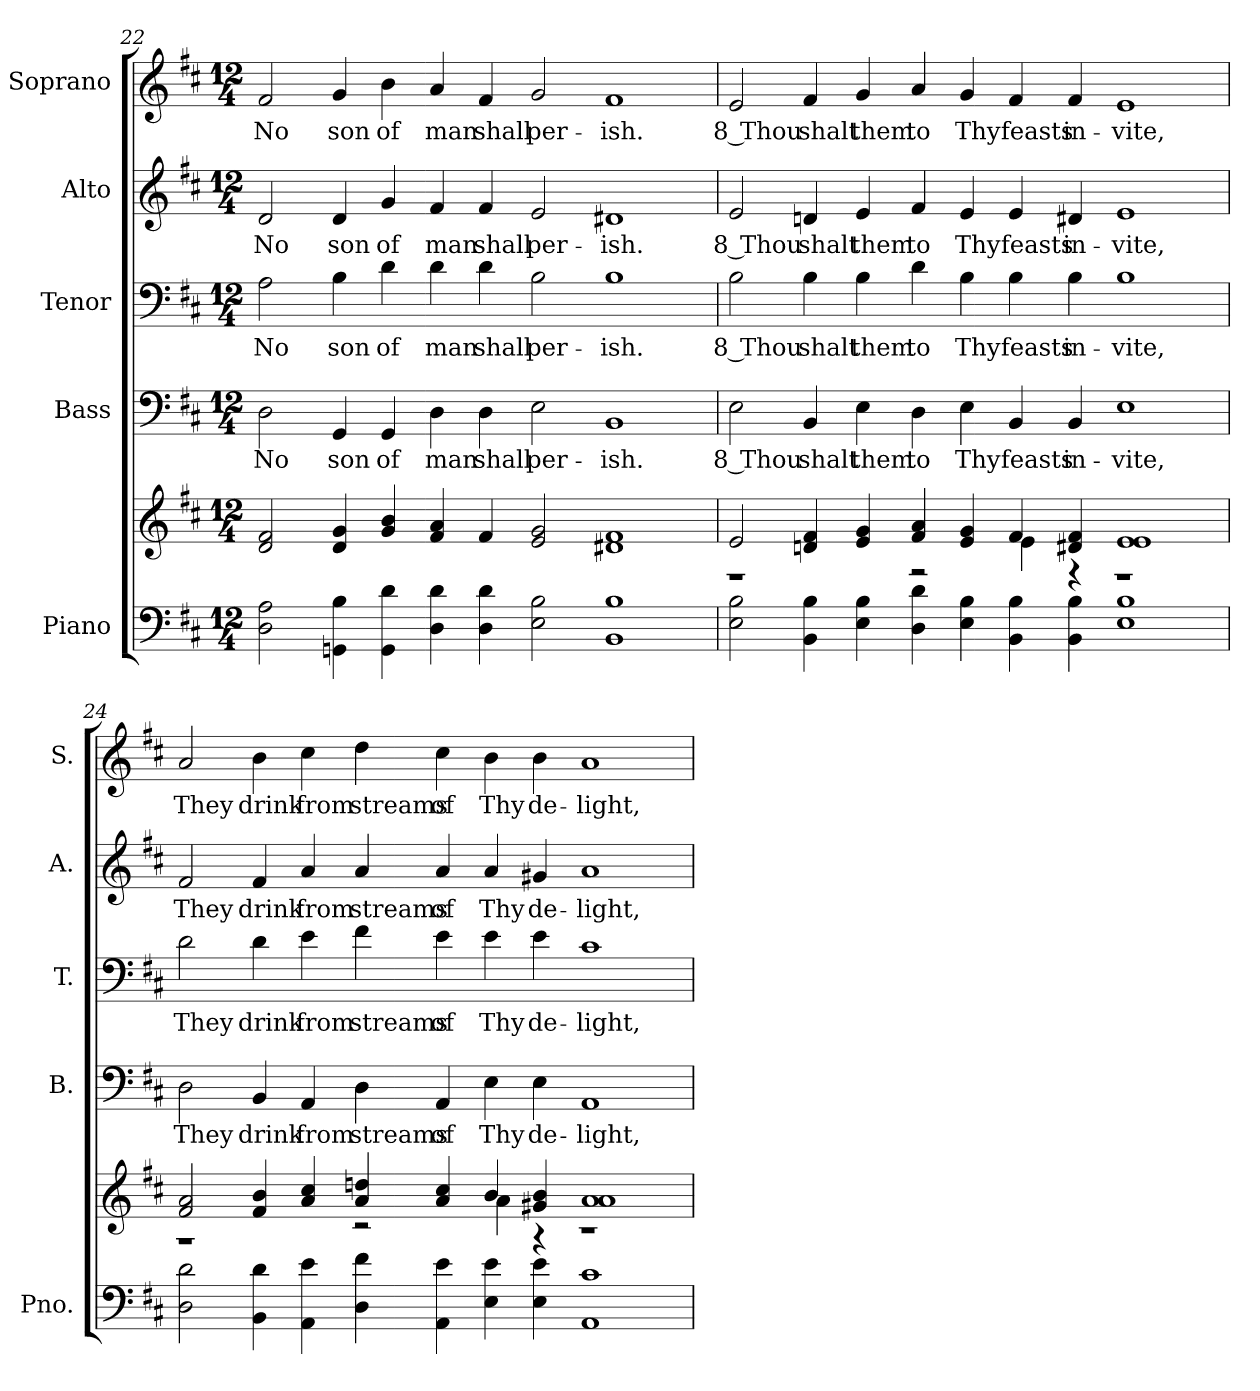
**kern	**kern	**kern	**text	**kern	**text	**kern	**text	**kern	**text
*part5	*part5	*part4	*part4	*part3	*part3	*part2	*part2	*part1	*part1
*staff6	*staff5	*staff4	*staff4	*staff3	*staff3	*staff2	*staff2	*staff1	*staff1
*I"Piano	*	*I"Bass	*	*I"Tenor	*	*I"Alto	*	*I"Soprano	*
*I'Pno.	*	*I'B.	*	*I'T.	*	*I'A.	*	*I'S.	*
*clefF4	*clefG2	*clefF4	*	*clefF4	*	*clefG2	*	*clefG2	*
*k[f#c#]	*k[f#c#]	*k[f#c#]	*	*k[f#c#]	*	*k[f#c#]	*	*k[f#c#]	*
*D:	*D:	*D:	*	*D:	*	*D:	*	*D:	*
*M12/4	*M12/4	*M12/4	*	*M12/4	*	*M12/4	*	*M12/4	*
=22	=22	=22	=22	=22	=22	=22	=22	=22	=22
!	!	!	!LO:LY:b:color=#000000	!	!	!	!	!	!
!	!	!	!	!	!LO:LY:b:color=#000000	!	!	!	!
!	!	!	!	!	!	!	!LO:LY:b:color=#000000	!	!
!	!	!	!	!	!	!	!	!	!LO:LY:b:color=#000000
2Di\ 2Ai	2di/ 2f#i	2Di\	No	2Ai\	No	2di/	No	2f#i/	No
!	!	!	!LO:LY:b:color=#000000	!	!	!	!	!	!
!	!	!	!	!	!LO:LY:b:color=#000000	!	!	!	!
!	!	!	!	!	!	!	!LO:LY:b:color=#000000	!	!
!	!	!	!	!	!	!	!	!	!LO:LY:b:color=#000000
4GGni\ 4Bi	4di/ 4gi	4GGi/	son	4Bi\	son	4di/	son	4gi/	son
!	!	!	!LO:LY:b:color=#000000	!	!	!	!	!	!
!	!	!	!	!	!LO:LY:b:color=#000000	!	!	!	!
!	!	!	!	!	!	!	!LO:LY:b:color=#000000	!	!
!	!	!	!	!	!	!	!	!	!LO:LY:b:color=#000000
4GGi\ 4di	4gi/ 4bi	4GGi/	of	4di\	of	4gi/	of	4bi\	of
!	!	!	!LO:LY:b:color=#000000	!	!	!	!	!	!
!	!	!	!	!	!LO:LY:b:color=#000000	!	!	!	!
!	!	!	!	!	!	!	!LO:LY:b:color=#000000	!	!
!	!	!	!	!	!	!	!	!	!LO:LY:b:color=#000000
4Di\ 4di	4f#i/ 4ai	4Di\	man	4di\	man	4f#i/	man	4ai/	man
!	!	!	!LO:LY:b:color=#000000	!	!	!	!	!	!
!	!	!	!	!	!LO:LY:b:color=#000000	!	!	!	!
!	!	!	!	!	!	!	!LO:LY:b:color=#000000	!	!
!	!	!	!	!	!	!	!	!	!LO:LY:b:color=#000000
4Di\ 4di	4f#i/	4Di\	shall	4di\	shall	4f#i/	shall	4f#i/	shall
!	!	!	!LO:LY:b:color=#000000	!	!	!	!	!	!
!	!	!	!	!	!LO:LY:b:color=#000000	!	!	!	!
!	!	!	!	!	!	!	!LO:LY:b:color=#000000	!	!
!	!	!	!	!	!	!	!	!	!LO:LY:b:color=#000000
2Ei\ 2Bi	2ei/ 2gi	2Ei\	per-	2Bi\	per-	2ei/	per-	2gi/	per-
!	!	!	!LO:LY:b:color=#000000	!	!	!	!	!	!
!	!	!	!	!	!LO:LY:b:color=#000000	!	!	!	!
!	!	!	!	!	!	!	!LO:LY:b:color=#000000	!	!
!	!	!	!	!	!	!	!	!	!LO:LY:b:color=#000000
1BBi 1Bi	1d#Xi 1f#i	1BBi	-ish.	1Bi	-ish.	1d#Xi	-ish.	1f#i	-ish.
!!LO:PB:g=z
=23	=23	=23	=23	=23	=23	=23	=23	=23	=23
*	*^	*	*	*	*	*	*	*	*
!	!	!	!	!LO:LY:b:color=#000000	!	!	!	!	!	!
!	!	!	!	!	!	!LO:LY:b:color=#000000	!	!	!	!
!	!	!	!	!	!	!	!	!LO:LY:b:color=#000000	!	!
!	!	!	!	!	!	!	!	!	!	!LO:LY:b:color=#000000
2Ei\ 2Bi	2ei/	1r	2Ei\	8 Thou	2Bi\	8 Thou	2ei/	8 Thou	2ei/	8 Thou
!	!	!	!	!LO:LY:b:color=#000000	!	!	!	!	!	!
!	!	!	!	!	!	!LO:LY:b:color=#000000	!	!	!	!
!	!	!	!	!	!	!	!	!LO:LY:b:color=#000000	!	!
!	!	!	!	!	!	!	!	!	!	!LO:LY:b:color=#000000
4BBi\ 4Bi	4dni/ 4f#i	.	4BBi/	shalt	4Bi\	shalt	4dni/	shalt	4f#i/	shalt
!	!	!	!	!LO:LY:b:color=#000000	!	!	!	!	!	!
!	!	!	!	!	!	!LO:LY:b:color=#000000	!	!	!	!
!	!	!	!	!	!	!	!	!LO:LY:b:color=#000000	!	!
!	!	!	!	!	!	!	!	!	!	!LO:LY:b:color=#000000
4Ei\ 4Bi	4ei/ 4gi	.	4Ei\	them	4Bi\	them	4ei/	them	4gi/	them
!	!	!	!	!LO:LY:b:color=#000000	!	!	!	!	!	!
!	!	!	!	!	!	!LO:LY:b:color=#000000	!	!	!	!
!	!	!	!	!	!	!	!	!LO:LY:b:color=#000000	!	!
!	!	!	!	!	!	!	!	!	!	!LO:LY:b:color=#000000
4Di\ 4di	4f#i/ 4ai	2r	4Di\	to	4di\	to	4f#i/	to	4ai/	to
!	!	!	!	!LO:LY:b:color=#000000	!	!	!	!	!	!
!	!	!	!	!	!	!LO:LY:b:color=#000000	!	!	!	!
!	!	!	!	!	!	!	!	!LO:LY:b:color=#000000	!	!
!	!	!	!	!	!	!	!	!	!	!LO:LY:b:color=#000000
4Ei\ 4Bi	4ei/ 4gi	.	4Ei\	Thy	4Bi\	Thy	4ei/	Thy	4gi/	Thy
!	!	!	!	!LO:LY:b:color=#000000	!	!	!	!	!	!
!	!	!	!	!	!	!LO:LY:b:color=#000000	!	!	!	!
!	!	!	!	!	!	!	!	!LO:LY:b:color=#000000	!	!
!	!	!	!	!	!	!	!	!	!	!LO:LY:b:color=#000000
4BBi\ 4Bi	4f#i/	4ei\	4BBi/	feasts	4Bi\	feasts	4ei/	feasts	4f#i/	feasts
!	!	!	!	!LO:LY:b:color=#000000	!	!	!	!	!	!
!	!	!	!	!	!	!LO:LY:b:color=#000000	!	!	!	!
!	!	!	!	!	!	!	!	!LO:LY:b:color=#000000	!	!
!	!	!	!	!	!	!	!	!	!	!LO:LY:b:color=#000000
4BBi\ 4Bi	4d#Xi/ 4f#i	4r	4BBi/	in-	4Bi\	in-	4d#Xi/	in-	4f#i/	in-
!	!	!	!	!LO:LY:b:color=#000000	!	!	!	!	!	!
!	!	!	!	!	!	!LO:LY:b:color=#000000	!	!	!	!
!	!	!	!	!	!	!	!	!LO:LY:b:color=#000000	!	!
!	!	!	!	!	!	!	!	!	!	!LO:LY:b:color=#000000
1Ei 1Bi	1ei 1ei	1r	1Ei	-vite,	1Bi	-vite,	1ei	-vite,	1ei	-vite,
=24	=24	=24	=24	=24	=24	=24	=24	=24	=24	=24
!	!	!	!	!LO:LY:b:color=#000000	!	!	!	!	!	!
!	!	!	!	!	!	!LO:LY:b:color=#000000	!	!	!	!
!	!	!	!	!	!	!	!	!LO:LY:b:color=#000000	!	!
!	!	!	!	!	!	!	!	!	!	!LO:LY:b:color=#000000
2Di\ 2di	2f#i/ 2ai	1r	2Di\	They	2di\	They	2f#i/	They	2ai/	They
!	!	!	!	!LO:LY:b:color=#000000	!	!	!	!	!	!
!	!	!	!	!	!	!LO:LY:b:color=#000000	!	!	!	!
!	!	!	!	!	!	!	!	!LO:LY:b:color=#000000	!	!
!	!	!	!	!	!	!	!	!	!	!LO:LY:b:color=#000000
4BBi\ 4di	4f#i/ 4bi	.	4BBi/	drink	4di\	drink	4f#i/	drink	4bi\	drink
!	!	!	!	!LO:LY:b:color=#000000	!	!	!	!	!	!
!	!	!	!	!	!	!LO:LY:b:color=#000000	!	!	!	!
!	!	!	!	!	!	!	!	!LO:LY:b:color=#000000	!	!
!	!	!	!	!	!	!	!	!	!	!LO:LY:b:color=#000000
4AAi\ 4ei	4ai/ 4cc#i	.	4AAi/	from	4ei\	from	4ai/	from	4cc#i\	from
!	!	!	!	!LO:LY:b:color=#000000	!	!	!	!	!	!
!	!	!	!	!	!	!LO:LY:b:color=#000000	!	!	!	!
!	!	!	!	!	!	!	!	!LO:LY:b:color=#000000	!	!
!	!	!	!	!	!	!	!	!	!	!LO:LY:b:color=#000000
4Di\ 4f#i	4ai/ 4ddni	2r	4Di\	streams	4f#i\	streams	4ai/	streams	4ddi\	streams
!	!	!	!	!LO:LY:b:color=#000000	!	!	!	!	!	!
!	!	!	!	!	!	!LO:LY:b:color=#000000	!	!	!	!
!	!	!	!	!	!	!	!	!LO:LY:b:color=#000000	!	!
!	!	!	!	!	!	!	!	!	!	!LO:LY:b:color=#000000
4AAi\ 4ei	4ai/ 4cc#i	.	4AAi/	of	4ei\	of	4ai/	of	4cc#i\	of
!	!	!	!	!LO:LY:b:color=#000000	!	!	!	!	!	!
!	!	!	!	!	!	!LO:LY:b:color=#000000	!	!	!	!
!	!	!	!	!	!	!	!	!LO:LY:b:color=#000000	!	!
!	!	!	!	!	!	!	!	!	!	!LO:LY:b:color=#000000
4Ei\ 4ei	4bi/	4ai\	4Ei\	Thy	4ei\	Thy	4ai/	Thy	4bi\	Thy
!	!	!	!	!LO:LY:b:color=#000000	!	!	!	!	!	!
!	!	!	!	!	!	!LO:LY:b:color=#000000	!	!	!	!
!	!	!	!	!	!	!	!	!LO:LY:b:color=#000000	!	!
!	!	!	!	!	!	!	!	!	!	!LO:LY:b:color=#000000
4Ei\ 4ei	4g#Xi/ 4bi	4r	4Ei\	de-	4ei\	de-	4g#Xi/	de-	4bi\	de-
!	!	!	!	!LO:LY:b:color=#000000	!	!	!	!	!	!
!	!	!	!	!	!	!LO:LY:b:color=#000000	!	!	!	!
!	!	!	!	!	!	!	!	!LO:LY:b:color=#000000	!	!
!	!	!	!	!	!	!	!	!	!	!LO:LY:b:color=#000000
1AAi 1c#i	1ai 1ai	1r	1AAi	-light,	1c#i	-light,	1ai	-light,	1ai	-light,
*	*v	*v	*	*	*	*	*	*	*	*
=	=	=	=	=	=	=	=	=	=
*-	*-	*-	*-	*-	*-	*-	*-	*-	*-
